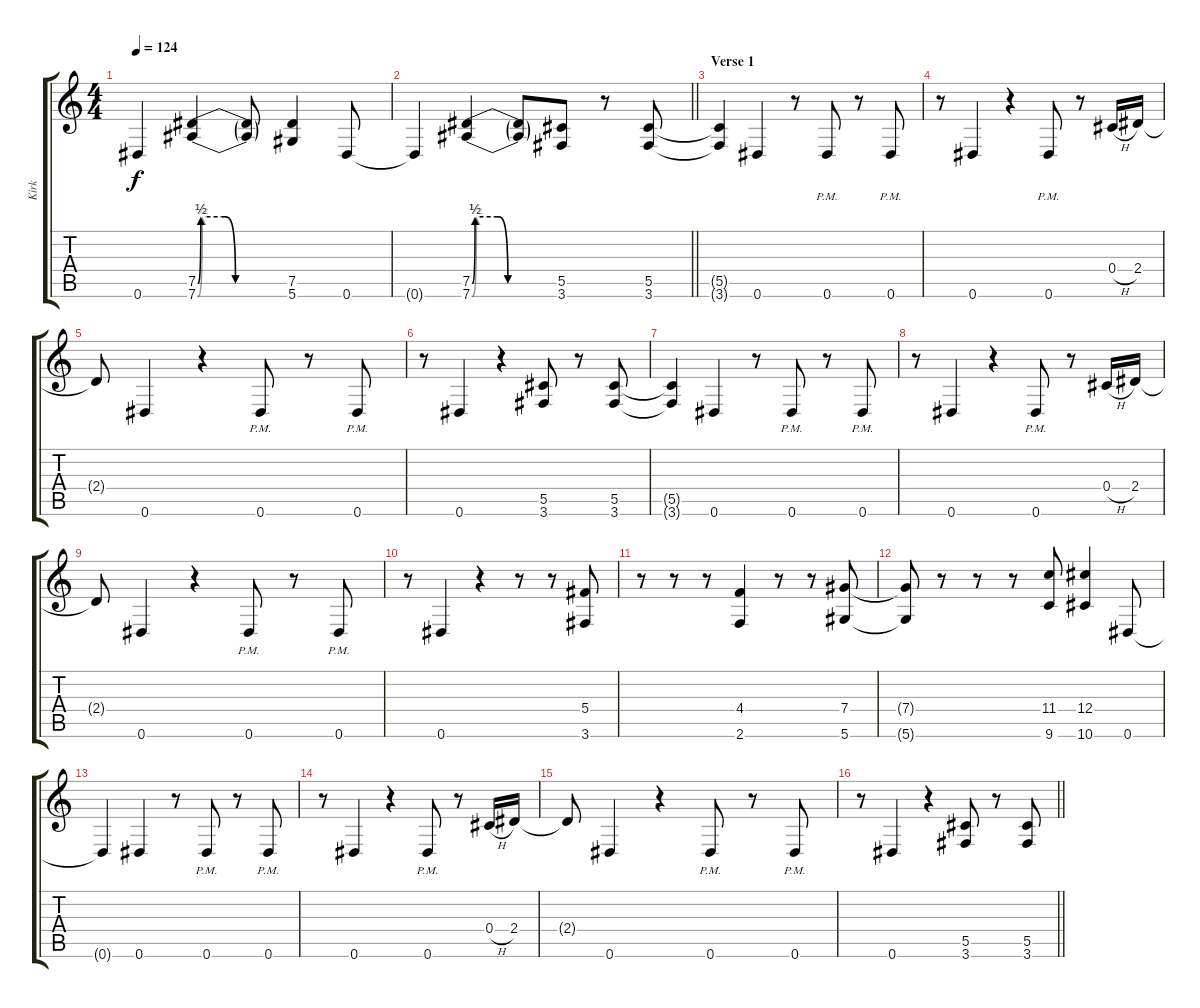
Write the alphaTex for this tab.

\track ("Kirk" "Kirk") {instrument distortionguitar}
\staff {score tabs}
\tuning (Eb4 Bb3 Gb3 Db3 Ab2 Eb2) {hide}
\ts (4 4)
\tempo 124
\clef g2
\ks c
0.6{t}.4{dy f} (7.5{be (custom 0 0 2 2 18 2 25 0 60 0)} 7.6{be (custom 0 0 3 2 17 2 25 0 60 0)}).4 (7.5{t} 7.6{t}).8 (7.5 5.6).4 0.6.8 |
\barLineRight lightlight
0.6{t}.4 (7.5{be (custom 0 0 2 2 18 2 25 0 60 0)} 7.6{be (custom 0 0 3 2 17 2 25 0 60 0)}).4 (7.5{t} 7.6{t}).8 (5.5 3.6).8 r.8 (5.5 3.6).8 |
\section ("" "Verse 1")
(5.5{t} 3.6{t}).4 0.6.4 r.8 0.6{pm}.8 r.8 0.6{pm}.8 |
r.8 0.6.4 r.4 0.6{pm}.8 r.8 0.4{h}.16 2.4.16 |
2.4{t}.8 0.6.4 r.4 0.6{pm}.8 r.8 0.6{pm}.8 |
r.8 0.6.4 r.4 (5.5 3.6).8 r.8 (5.5 3.6).8 |
(5.5{t} 3.6{t}).4 0.6.4 r.8 0.6{pm}.8 r.8 0.6{pm}.8 |
r.8 0.6.4 r.4 0.6{pm}.8 r.8 0.4{h}.16 2.4.16 |
2.4{t}.8 0.6.4 r.4 0.6{pm}.8 r.8 0.6{pm}.8 |
r.8 0.6.4 r.4 r.8 r.8 (5.4 3.6).8 |
r.8 r.8 r.8 (4.4 2.6).4 r.8 r.8 (7.4 5.6).8 |
(7.4{t} 5.6{t}).8 r.8 r.8 r.8 (11.4 9.6).8 (12.4 10.6).4 0.6.8 |
0.6{t}.4 0.6.4 r.8 0.6{pm}.8 r.8 0.6{pm}.8 |
r.8 0.6.4 r.4 0.6{pm}.8 r.8 0.4{h}.16 2.4.16 |
2.4{t}.8 0.6.4 r.4 0.6{pm}.8 r.8 0.6{pm}.8 |
\barLineRight lightlight
r.8 0.6.4 r.4 (5.5 3.6).8 r.8 (5.5 3.6).8
